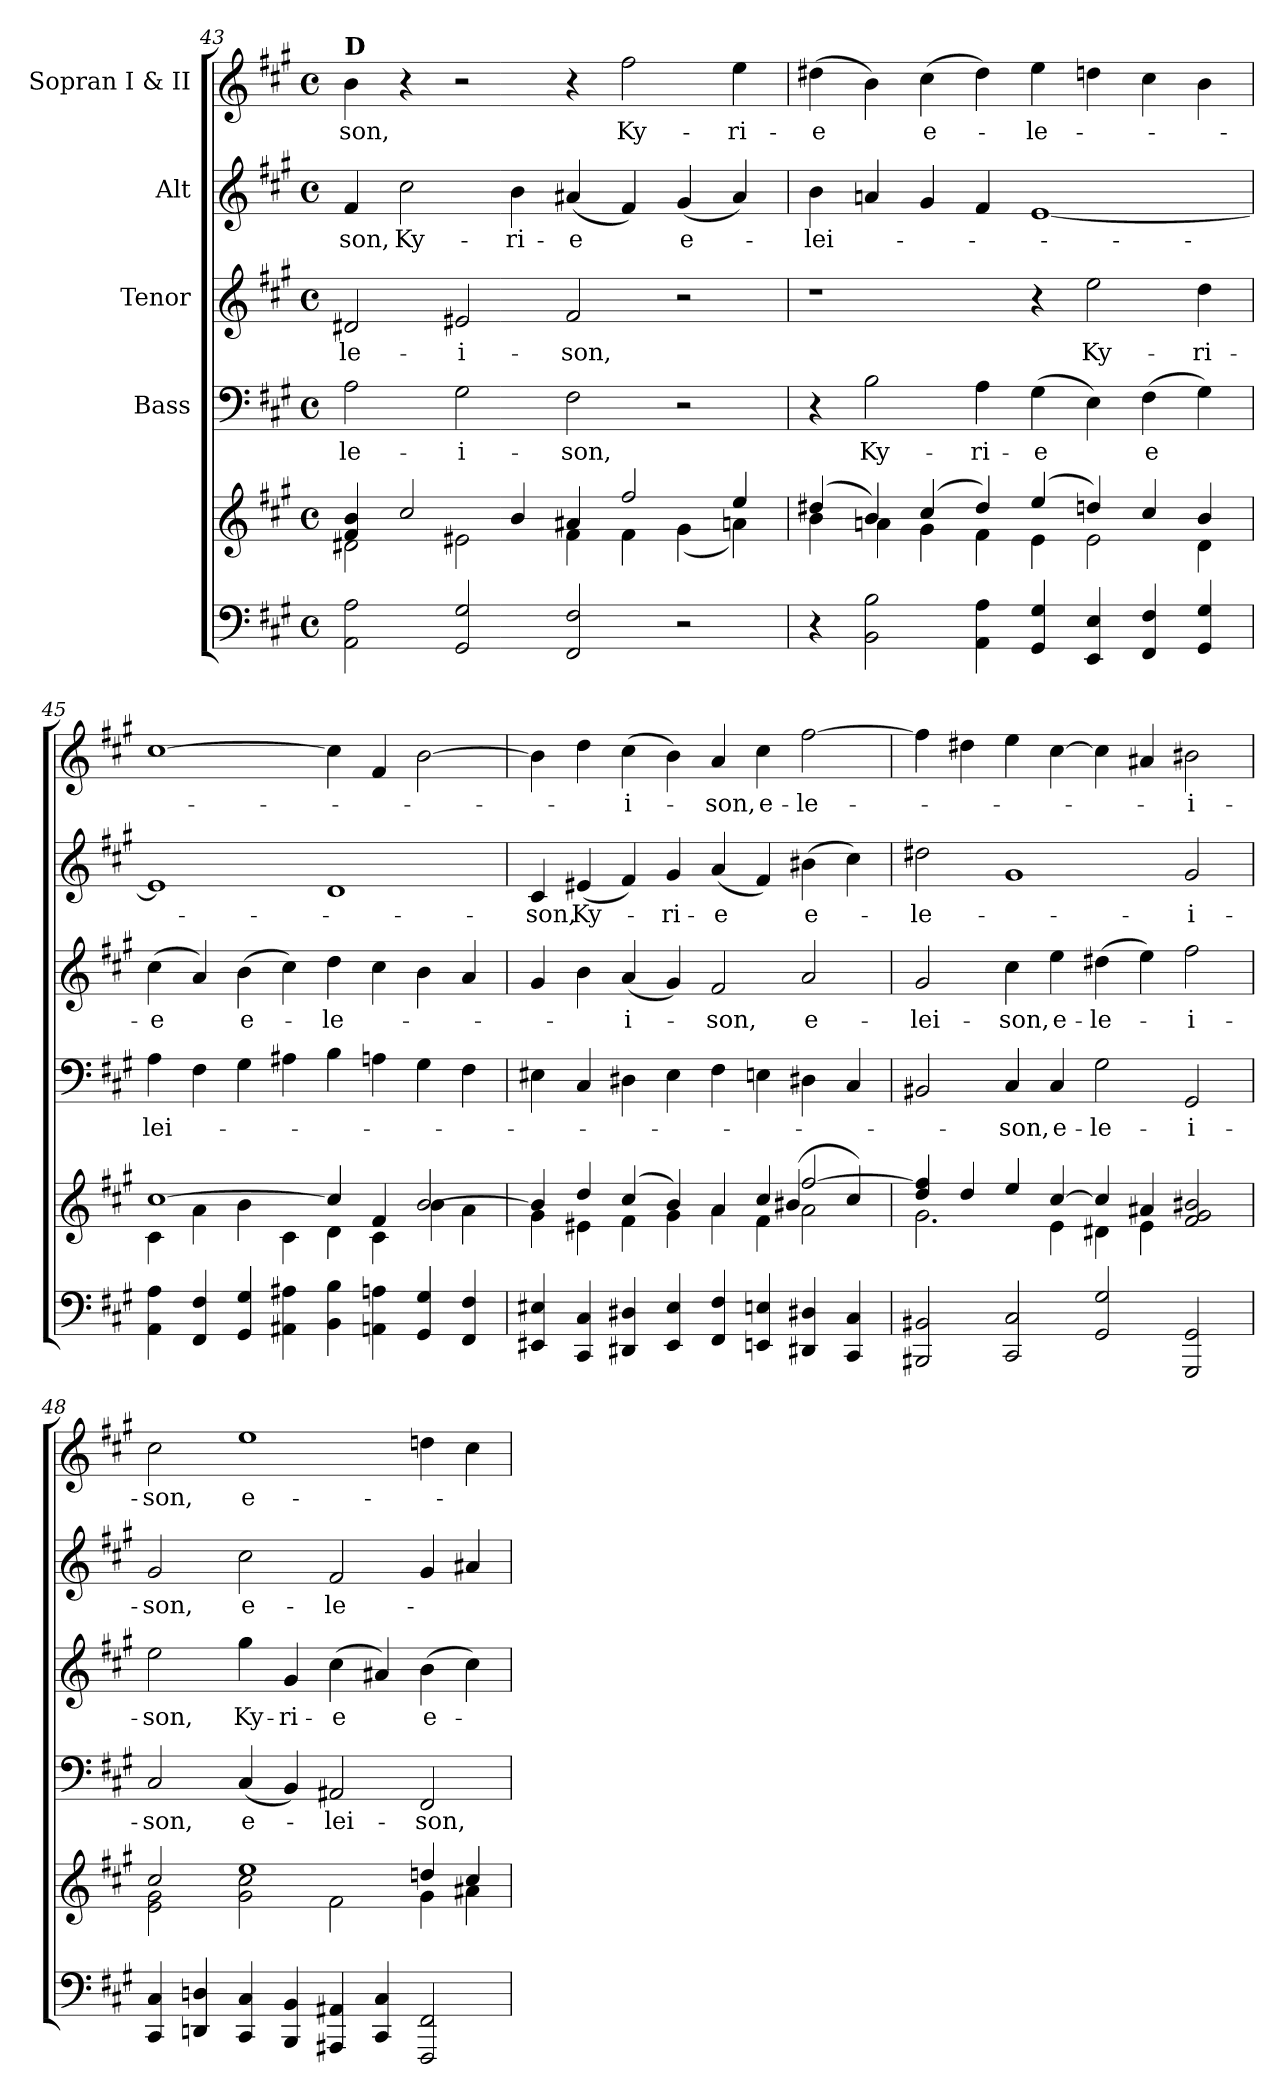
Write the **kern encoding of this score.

**kern	**kern	**kern	**text	**kern	**text	**kern	**text	**kern	**text
*part5	*part5	*part4	*part4	*part3	*part3	*part2	*part2	*part1	*part1
*staff6	*staff5	*staff4	*staff4	*staff3	*staff3	*staff2	*staff2	*staff1	*staff1
*	*	*I"Bass	*	*I"Tenor	*	*I"Alt	*	*I"Sopran  I & II	*
!!LO:PB:g=z
*clefF4	*clefG2	*clefF4	*	*clefG2	*	*clefG2	*	*clefG2	*
*k[f#c#g#]	*k[f#c#g#]	*k[f#c#g#]	*	*k[f#c#g#]	*	*k[f#c#g#]	*	*k[f#c#g#]	*
*f#:	*f#:	*f#:	*	*f#:	*	*f#:	*	*f#:	*
*M4/4	*M4/4	*M4/4	*	*M4/4	*	*M4/4	*	*M4/4	*
*met(c)	*met(c)	*met(c)	*	*met(c)	*	*met(c)	*	*met(c)	*
=43	=43	=43	=43	=43	=43	=43	=43	=43	=43
*	*^	*	*	*	*	*	*	*	*
!	!	!	!	!	!	!	!	!	!LO:TX:a:B:t=D	!
!	!	!	!	!LO:LY:b	!	!LO:LY:b	!	!LO:LY:b	!	!LO:LY:b
2AA\ 2A\	4f#/ 4b/	2d#X\	2A\	-le-	2d#X/	-le-	4f#/	-son,	4b\	-son,
!	!	!	!	!	!	!	!	!LO:LY:b	!	!
.	2cc#/	.	.	.	.	.	2cc#\	Ky-	4r	.
!	!	!	!	!LO:LY:b	!	!LO:LY:b	!	!	!	!
2GG#/ 2G#/	.	2e#X\	2G#\	-i-	2e#X/	-i-	.	.	2r	.
!	!	!	!	!	!	!	!	!LO:LY:b	!	!
.	4b/	.	.	.	.	.	4b\	-ri-	.	.
!	!	!	!	!LO:LY:b	!	!LO:LY:b	!	!LO:LY:b	!	!
2FF#/ 2F#/	4a#X/	4f#\	2F#\	-son,	2f#/	-son,	(<4a#X/	-e	4r	.
!	!	!	!	!	!	!	!	!	!	!LO:LY:b
.	2ff#/	4f#\	.	.	.	.	4f#/)	.	2ff#\	Ky-
!	!	!	!	!	!	!	!	!LO:LY:b	!	!
2r	.	(<4g#\	2r	.	2r	.	(<4g#/	e-	.	.
!	!	!	!	!	!	!	!	!	!	!LO:LY:b
.	4ee/	4a\)	.	.	.	.	4a#/)	.	4ee\	-ri-
=44	=44	=44	=44	=44	=44	=44	=44	=44	=44	=44
!	!	!	!	!	!	!	!	!LO:LY:b	!	!LO:LY:b
4r	(4dd#X/	4b\	4r	.	1r	.	4b\	-lei-	(>4dd#X\	-e
!	!	!	!	!LO:LY:b	!	!	!	!	!	!
2BB\ 2B\	4b/)	4an\	2B\	Ky-	.	.	4an/	.	4b\)	.
!	!	!	!	!	!	!	!	!	!	!LO:LY:b
.	(4cc#/	4g#\	.	.	.	.	4g#/	.	(>4cc#\	e-
!	!	!	!	!LO:LY:b	!	!	!	!	!	!
4AA\ 4A\	4dd#/)	4f#\	4A\	-ri-	.	.	4f#/	.	4dd#\)	.
!	!	!	!	!LO:LY:b	!	!	!	!	!	!LO:LY:b
4GG#/ 4G#/	(4ee/	4e\	(>4G#\	-e	4r	.	[1e	.	4ee\	-le-
!	!	!	!	!	!	!LO:LY:b	!	!	!	!
4EE/ 4E/	4ddn/)	2e\	4E\)	.	2ee\	Ky-	.	.	4ddn\	.
!	!	!	!	!LO:LY:b	!	!	!	!	!	!
4FF#/ 4F#/	(4cc#/	.	(>4F#\	e	.	.	.	.	4cc#\	.
!	!	!	!	!	!	!LO:LY:b	!	!	!	!
4GG#/ 4G#/	4b/	4d\	4G#\)	.	4dd\	-ri-	.	.	4b\	.
=45	=45	=45	=45	=45	=45	=45	=45	=45	=45	=45
!	!	!	!	!LO:LY:b	!	!LO:LY:b	!	!	!	!
4AA\ 4A\	[>1cc#	4c#\	4A\	lei-	(>4cc#\	-e	1e]	.	[1cc#	.
4FF#/ 4F#/	.	4a\	4F#\	.	4a/)	.	.	.	.	.
!	!	!	!	!	!	!LO:LY:b	!	!	!	!
4GG#/ 4G#/	.	4b\	4G#\	.	(>4b\	e-	.	.	.	.
4AA#X\ 4A#X\	.	4c#\	4A#X\	.	4cc#\)	.	.	.	.	.
!	!	!	!	!	!	!LO:LY:b	!	!	!	!
4BB\ 4B\	4cc#/]	4d\	4B\	.	4dd\	-le-	1d	.	4cc#\]	.
4AAn\ 4An\	4f#/	4c#\	4An\	.	4cc#\	.	.	.	4f#/	.
4GG#/ 4G#/	[>2b/	4b\	4G#\	.	4b\	.	.	.	[2b\	.
4FF#/ 4F#/	.	4a\	4F#\	.	4a/	.	.	.	.	.
=46	=46	=46	=46	=46	=46	=46	=46	=46	=46	=46
*	*	*^	*	*	*	*	*	*	*	*
!	!	!	!	!	!	!	!	!	!LO:LY:b	!	!
4EE#X/ 4E#X/	4b/]	4g#\	1.ryy	4E#X\	.	4g#/	.	4c#/	-son,	4b\]	.
!	!	!	!	!	!	!	!	!	!LO:LY:b	!	!
4CC#/ 4C#/	4dd/	4e#X\	.	4C#/	.	4b\	.	(<4e#X/	Ky-	4dd\	.
!	!	!	!	!	!	!	!LO:LY:b	!	!	!	!LO:LY:b
4DD#X/ 4D#X/	(4cc#/	4f#\	.	4D#X\	.	(<4a/	-i-	4f#/)	.	(>4cc#\	-i-
!	!	!	!	!	!	!	!	!	!LO:LY:b	!	!
4EE#/ 4E#/	4b/)	4g#\	.	4E#\	.	4g#/)	.	4g#/	-ri-	4b\)	.
!	!	!	!	!	!	!	!LO:LY:b	!	!LO:LY:b	!	!LO:LY:b
4FF#/ 4F#/	4a/	4a\	.	4F#\	.	2f#/	-son,	(<4a/	-e	4a/	-son,
!	!	!	!	!	!	!	!	!	!	!	!LO:LY:b
4EEn/ 4En/	4cc#/	4f#\	.	4En\	.	.	.	4f#/)	.	4cc#\	e-
!	!	!	!	!	!	!	!LO:LY:b	!	!LO:LY:b	!	!LO:LY:b
4DD#X/ 4D#X/	[>2ff#/	2a\	(<4b#X/	4D#X\	.	2a/	e-	(>4b#X\	e-	[2ff#\	-le-
4CC#/ 4C#/	.	.	4cc#/)	4C#/	.	.	.	4cc#\)	.	.	.
!!LO:LB:g=z
=47	=47	=47	=47	=47	=47	=47	=47	=47	=47	=47	=47
!	!	!	!	!	!	!	!LO:LY:b	!	!LO:LY:b	!	!
*	*	*v	*v	*	*	*	*	*	*	*	*
2BBB#X/ 2BB#X/	4dd/ 4ff#/]	2.g#\	2BB#X/	.	2g#/	-lei-	2dd#X\	-le-	4ff#\]	.
.	4dd/	.	.	.	.	.	.	.	4dd#X\	.
!	!	!	!	!LO:LY:b	!	!LO:LY:b	!	!	!	!
2CC#/ 2C#/	4ee/	.	4C#/	-son,	4cc#\	-son,	1g#	.	4ee\	.
!	!	!	!	!LO:LY:b	!	!LO:LY:b	!	!	!	!
.	[>4cc#/	4e\	4C#/	e-	4ee\	e-	.	.	[4cc#\	.
!	!	!	!	!LO:LY:b	!	!LO:LY:b	!	!	!	!
2GG#/ 2G#/	4cc#/]	4d#X\	2G#\	-le-	(>4dd#X\	-le-	.	.	4cc#\]	.
.	4a#X/	4e\	.	.	4ee\)	.	.	.	4a#X/	.
!	!	!	!	!LO:LY:b	!	!LO:LY:b	!	!LO:LY:b	!	!LO:LY:b
2GGG#/ 2GG#/	2f#/ 2g#/ 2b#X/	2ryy	2GG#/	-i-	2ff#\	-i-	2g#/	-i-	2b#X\	-i-
=48	=48	=48	=48	=48	=48	=48	=48	=48	=48	=48
!	!	!	!	!LO:LY:b	!	!LO:LY:b	!	!LO:LY:b	!	!LO:LY:b
4CC#/ 4C#/	2cc#/	2e\ 2g#\	2C#/	-son,	2ee\	-son,	2g#/	-son,	2cc#\	-son,
4DDn/ 4Dn/	.	.	.	.	.	.	.	.	.	.
!	!	!	!	!LO:LY:b	!	!LO:LY:b	!	!LO:LY:b	!	!LO:LY:b
4CC#/ 4C#/	1ee	2g#\ 2cc#\	(<4C#/	e-	4gg#\	Ky-	2cc#\	e-	1ee	e-
!	!	!	!	!	!	!LO:LY:b	!	!	!	!
4BBB/ 4BB/	.	.	4BB/)	.	4g#/	-ri-	.	.	.	.
!	!	!	!	!LO:LY:b	!	!LO:LY:b	!	!LO:LY:b	!	!
4AAA#X/ 4AA#X/	.	2f#\	2AA#X/	-lei-	(>4cc#\	-e	2f#/	-le-	.	.
4CC#/ 4C#/	.	.	.	.	4a#X/)	.	.	.	.	.
!	!	!	!	!LO:LY:b	!	!LO:LY:b	!	!	!	!
2FFF#/ 2FF#/	4ddn/	4g#\	2FF#/	-son,	(>4b\	e-	4g#/	.	4ddn\	.
.	4cc#/	4a#X\	.	.	4cc#\)	.	4a#X/	.	4cc#\	.
*	*v	*v	*	*	*	*	*	*	*	*
=	=	=	=	=	=	=	=	=	=
*-	*-	*-	*-	*-	*-	*-	*-	*-	*-
